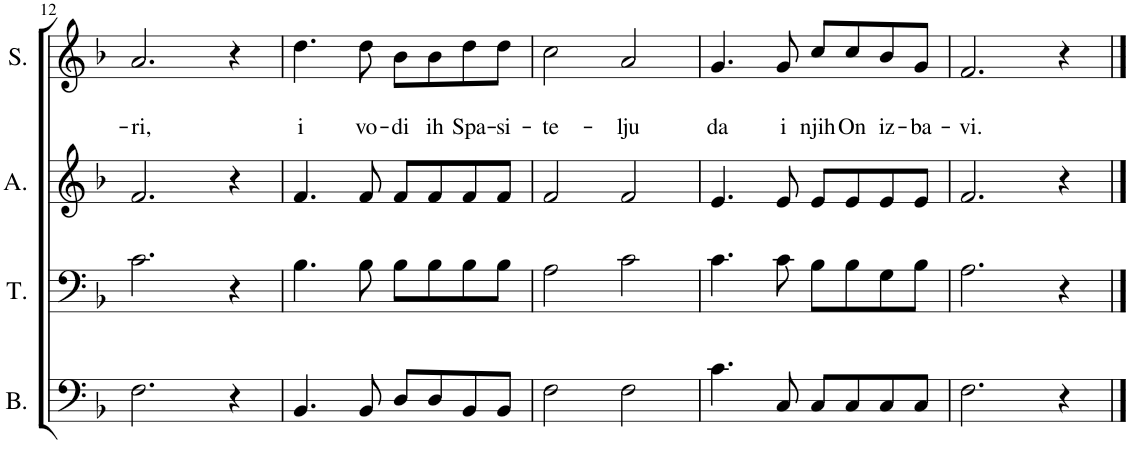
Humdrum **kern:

**kern	**kern	**kern	**kern	**text	**text
*part4	*part3	*part2	*part1	*part1	*part1
*staff4	*staff3	*staff2	*staff1	*staff1	*staff1
*I"Bass	*I"Tenor	*I"Alto	*I"Soprano	*	*
*I'B.	*I'T.	*I'A.	*I'S.	*	*
!!LO:PB:g=z
*clefF4	*clefF4	*clefG2	*clefG2	*	*
*k[b-]	*k[b-]	*k[b-]	*k[b-]	*	*
*M4/4	*M4/4	*M4/4	*M4/4	*	*
*met(c)	*met(c)	*met(c)	*met(c)	*	*
=12	=12	=12	=12	=12	=12
!	!	!	!	!	!LO:LY:b
2.F\	2.c\	2.f/	2.a/	.	-ri,
4r	4r	4r	4r	.	.
=13	=13	=13	=13	=13	=13
!	!	!	!	!	!LO:LY:b
4.BB-/	4.B-\	4.f/	4.dd\	.	i
!	!	!	!	!	!LO:LY:b
8BB-/	8B-\	8f/	8dd\	.	vo-
!	!	!	!	!	!LO:LY:b
8D/L	8B-\L	8f/L	8b-\L	.	-di
!	!	!	!	!	!LO:LY:b
8D/	8B-\	8f/	8b-\	.	ih
!	!	!	!	!	!LO:LY:b
8BB-/	8B-\	8f/	8dd\	.	Spa-
!	!	!	!	!	!LO:LY:b
8BB-/J	8B-\J	8f/J	8dd\J	.	-si-
=14	=14	=14	=14	=14	=14
!	!	!	!	!	!LO:LY:b
2F\	2A\	2f/	2cc\	.	-te-
!	!	!	!	!	!LO:LY:b
2F\	2c\	2f/	2a/	.	-lju
=15	=15	=15	=15	=15	=15
!	!	!	!	!	!LO:LY:b
4.c\	4.c\	4.e/	4.g/	.	da
!	!	!	!	!	!LO:LY:b
8C/	8c\	8e/	8g/	.	i
!	!	!	!	!	!LO:LY:b
8C/L	8B-\L	8e/L	8cc/L	.	njih
!	!	!	!	!	!LO:LY:b
8C/	8B-\	8e/	8cc/	.	On
!	!	!	!	!	!LO:LY:b
8C/	8G\	8e/	8b-/	.	iz-
!	!	!	!	!	!LO:LY:b
8C/J	8B-\J	8e/J	8g/J	.	-ba-
=16	=16	=16	=16	=16	=16
!	!	!	!	!	!LO:LY:b
2.F\	2.A\	2.f/	2.f/	.	-vi.
4r	4r	4r	4r	.	.
==	==	==	==	==	==
*-	*-	*-	*-	*-	*-
